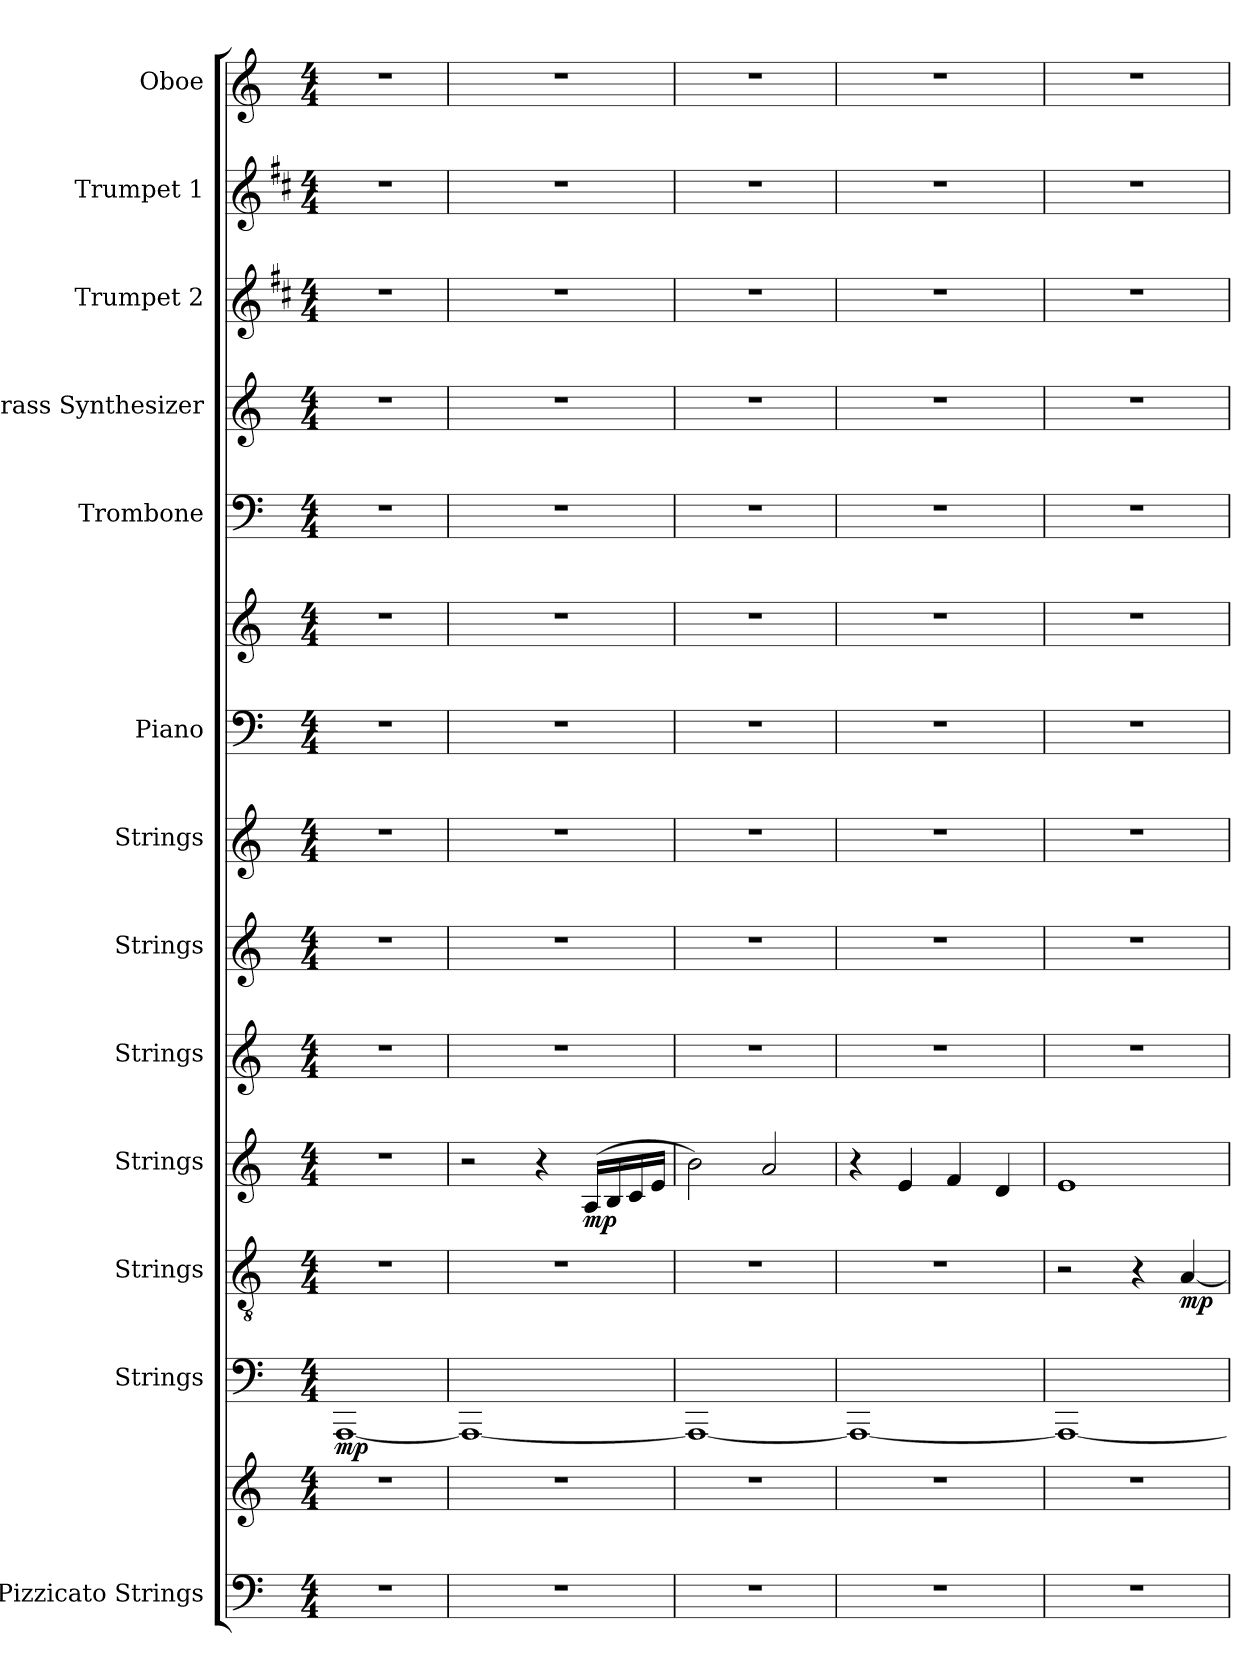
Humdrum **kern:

**kern	**kern	**kern	**dynam	**kern	**dynam	**kern	**dynam	**kern	**kern	**kern	**kern	**kern	**kern	**kern	**kern	**kern	**kern
*part13	*part13	*part12	*part12	*part11	*part11	*part10	*part10	*part9	*part8	*part7	*part6	*part6	*part5	*part4	*part3	*part2	*part1
*staff15	*staff14	*staff13	*staff13	*staff12	*staff12	*staff11	*staff11	*staff10	*staff9	*staff8	*staff7	*staff6	*staff5	*staff4	*staff3	*staff2	*staff1
*I"Pizzicato Strings	*	*I"Strings	*	*I"Strings	*	*I"Strings	*	*I"Strings	*I"Strings	*I"Strings	*I"Piano	*	*I"Trombone	*I"Brass Synthesizer	*I"Trumpet 2	*I"Trumpet 1	*I"Oboe
*I'Pizz. Str.	*	*I'St.	*	*I'St.	*	*I'St.	*	*I'St.	*I'St.	*I'St.	*I'Pno.	*	*I'Tbn.	*I'Synth.	*I'Tpt. 2	*I'Tpt. 1	*I'Ob.
*clefF4	*clefG2	*clefF4	*	*clefGv2	*	*clefG2	*	*clefG2	*clefG2	*clefG2	*clefF4	*clefG2	*clefF4	*clefG2	*clefG2	*clefG2	*clefG2
*	*	*	*	*	*	*	*	*	*	*	*	*	*	*	*ITrd1c2	*ITrd1c2	*
*k[]	*k[]	*k[]	*	*k[]	*	*k[]	*	*k[]	*k[]	*k[]	*k[]	*k[]	*k[]	*k[]	*k[]	*k[]	*k[]
*M4/4	*M4/4	*M4/4	*	*M4/4	*	*M4/4	*	*M4/4	*M4/4	*M4/4	*M4/4	*M4/4	*M4/4	*M4/4	*M4/4	*M4/4	*M4/4
*MM82	*MM82	*MM82	*	*MM82	*	*MM82	*	*MM82	*MM82	*MM82	*MM82	*MM82	*MM82	*MM82	*MM82	*MM82	*MM82
=1	=1	=1	=1	=1	=1	=1	=1	=1	=1	=1	=1	=1	=1	=1	=1	=1	=1
!	!	!	!LO:DY:b	!	!	!	!	!	!	!	!	!	!	!	!	!	!
1r	1r	[1AAA	mp	1r	.	1r	.	1r	1r	1r	1r	1r	1r	1r	1r	1r	1r
=2	=2	=2	=2	=2	=2	=2	=2	=2	=2	=2	=2	=2	=2	=2	=2	=2	=2
1r	1r	1AAA_	.	1r	.	2r	.	1r	1r	1r	1r	1r	1r	1r	1r	1r	1r
.	.	.	.	.	.	4r	.	.	.	.	.	.	.	.	.	.	.
!	!	!	!	!	!	!	!LO:DY:b	!	!	!	!	!	!	!	!	!	!
.	.	.	.	.	.	(<16A/LL	mp	.	.	.	.	.	.	.	.	.	.
.	.	.	.	.	.	16B/	.	.	.	.	.	.	.	.	.	.	.
.	.	.	.	.	.	16c/	.	.	.	.	.	.	.	.	.	.	.
.	.	.	.	.	.	16e/JJ	.	.	.	.	.	.	.	.	.	.	.
=3	=3	=3	=3	=3	=3	=3	=3	=3	=3	=3	=3	=3	=3	=3	=3	=3	=3
1r	1r	1AAA_	.	1r	.	2b\)	.	1r	1r	1r	1r	1r	1r	1r	1r	1r	1r
.	.	.	.	.	.	2a/	.	.	.	.	.	.	.	.	.	.	.
=4	=4	=4	=4	=4	=4	=4	=4	=4	=4	=4	=4	=4	=4	=4	=4	=4	=4
1r	1r	1AAA_	.	1r	.	4r	.	1r	1r	1r	1r	1r	1r	1r	1r	1r	1r
.	.	.	.	.	.	4e/	.	.	.	.	.	.	.	.	.	.	.
.	.	.	.	.	.	4f/	.	.	.	.	.	.	.	.	.	.	.
.	.	.	.	.	.	4d/	.	.	.	.	.	.	.	.	.	.	.
=5	=5	=5	=5	=5	=5	=5	=5	=5	=5	=5	=5	=5	=5	=5	=5	=5	=5
1r	1r	1AAA_	.	2r	.	1e	.	1r	1r	1r	1r	1r	1r	1r	1r	1r	1r
.	.	.	.	4r	.	.	.	.	.	.	.	.	.	.	.	.	.
!	!	!	!	!	!LO:DY:b	!	!	!	!	!	!	!	!	!	!	!	!
.	.	.	.	[4A/	mp	.	.	.	.	.	.	.	.	.	.	.	.
=	=	=	=	=	=	=	=	=	=	=	=	=	=	=	=	=	=
*-	*-	*-	*-	*-	*-	*-	*-	*-	*-	*-	*-	*-	*-	*-	*-	*-	*-
